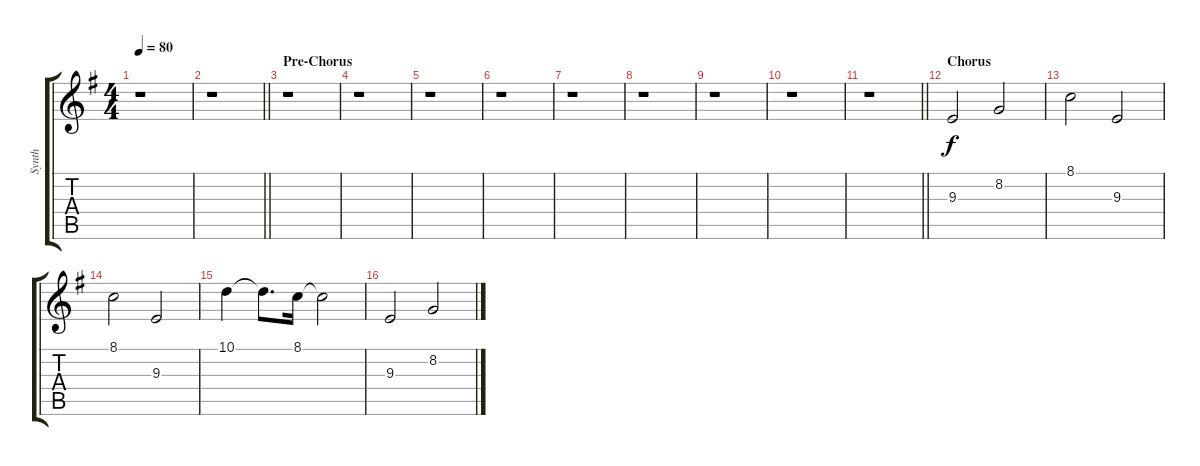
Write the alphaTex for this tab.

\track ("Synth" "Synth") {instrument stringensemble1}
\staff {score tabs}
\tuning (E4 B3 G3 D3 A2 E2) {hide}
\ts (4 4)
\tempo 80
\clef g2
\ks g
r.1{dy f} |
\barLineRight lightlight
r.1 |
\section ("" "Pre-Chorus")
r.1 |
r.1 |
r.1 |
r.1 |
r.1 |
r.1 |
r.1 |
r.1 |
\barLineRight lightlight
r.1 |
\section ("" "Chorus")
9.3.2 8.2.2 |
8.1.2 9.3.2 |
8.1.2 9.3.2 |
10.1.4 10.1{t}.8{d} 8.1.16 8.1{t}.2 |
9.3.2 8.2.2
